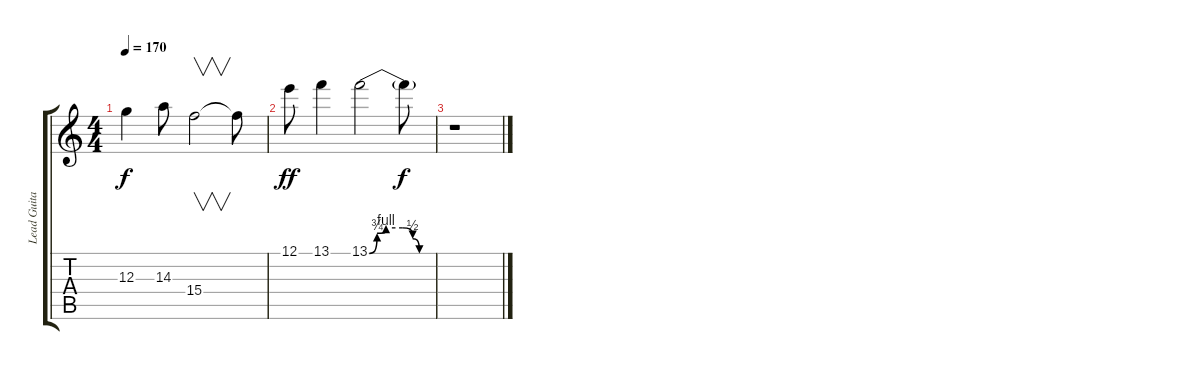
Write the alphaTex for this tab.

\track ("Lead Guitar I" "Lead Guita") {instrument overdrivenguitar}
\staff {score tabs}
\tuning (E4 B3 G3 D3 A2 E2) {hide}
\ts (4 4)
\tempo 170
\clef g2
\ks c
12.3.4{dy f} 14.3.8 15.4.2{v} 15.4{t}.8 |
12.1.8{dy ff} 13.1.4 13.1{be (custom 0 0 7 3 15 4 30 4 39 2 45 0 60 0)}.2 13.1{t}.8{dy f} |
r.1
